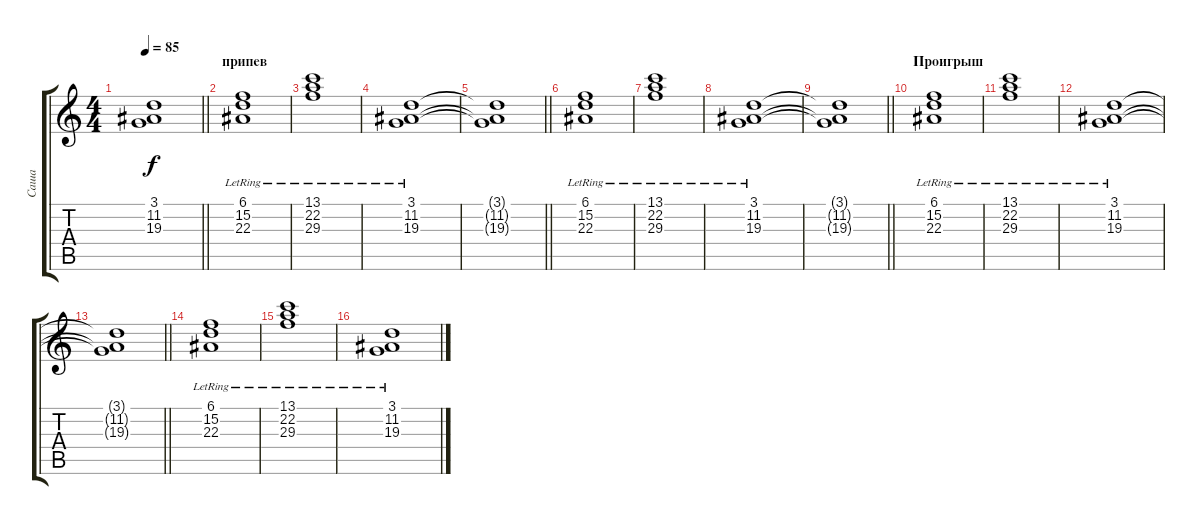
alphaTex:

\track ("Саша" "Саша") {instrument stringensemble1}
\staff {score tabs}
\tuning (E4 B3 G3 D3 A2 E2) {hide}
\ts (4 4)
\tempo 85
\clef g2
\barLineRight lightlight
\ks c
(3.1{t} 11.2{t} 19.3{t}).1{dy f} |
\section ("" "припев")
(6.1{lr} 15.2{lr} 22.3{lr}).1 |
(13.1{lr} 22.2{lr} 29.3{lr}).1 |
(3.1{lr} 11.2{lr} 19.3{lr}).1 |
\barLineRight lightlight
(3.1{t} 11.2{t} 19.3{t}).1 |
(6.1{lr} 15.2{lr} 22.3{lr}).1 |
(13.1{lr} 22.2{lr} 29.3{lr}).1 |
(3.1{lr} 11.2{lr} 19.3{lr}).1 |
\barLineRight lightlight
(3.1{t} 11.2{t} 19.3{t}).1 |
\section ("" "Проигрыш")
(6.1{lr} 15.2{lr} 22.3{lr}).1 |
(13.1{lr} 22.2{lr} 29.3{lr}).1 |
(3.1{lr} 11.2{lr} 19.3{lr}).1 |
\barLineRight lightlight
(3.1{t} 11.2{t} 19.3{t}).1 |
(6.1{lr} 15.2{lr} 22.3{lr}).1 |
(13.1{lr} 22.2{lr} 29.3{lr}).1 |
(3.1{lr} 11.2{lr} 19.3{lr}).1
